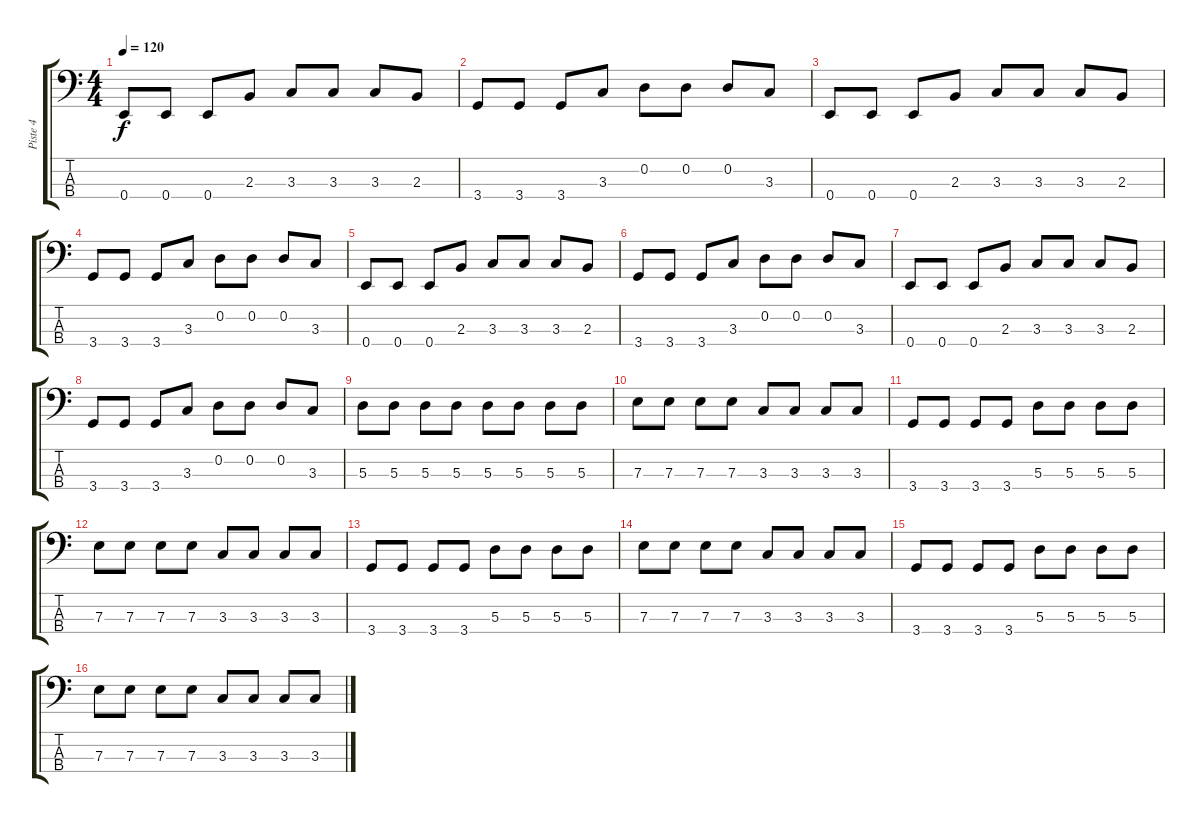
\track ("Piste 4" "Piste 4") {instrument electricbassfinger}
\staff {score tabs}
\tuning (G2 D2 A1 E1) {hide}
\ts (4 4)
\tempo 120
\clef f4
\ks c
0.4.8{dy f} 0.4.8 0.4.8 2.3.8 3.3.8 3.3.8 3.3.8 2.3.8 |
3.4.8 3.4.8 3.4.8 3.3.8 0.2.8 0.2.8 0.2.8 3.3.8 |
0.4.8 0.4.8 0.4.8 2.3.8 3.3.8 3.3.8 3.3.8 2.3.8 |
3.4.8 3.4.8 3.4.8 3.3.8 0.2.8 0.2.8 0.2.8 3.3.8 |
0.4.8 0.4.8 0.4.8 2.3.8 3.3.8 3.3.8 3.3.8 2.3.8 |
3.4.8 3.4.8 3.4.8 3.3.8 0.2.8 0.2.8 0.2.8 3.3.8 |
0.4.8 0.4.8 0.4.8 2.3.8 3.3.8 3.3.8 3.3.8 2.3.8 |
3.4.8 3.4.8 3.4.8 3.3.8 0.2.8 0.2.8 0.2.8 3.3.8 |
5.3.8 5.3.8 5.3.8 5.3.8 5.3.8 5.3.8 5.3.8 5.3.8 |
7.3.8 7.3.8 7.3.8 7.3.8 3.3.8 3.3.8 3.3.8 3.3.8 |
3.4.8 3.4.8 3.4.8 3.4.8 5.3.8 5.3.8 5.3.8 5.3.8 |
7.3.8 7.3.8 7.3.8 7.3.8 3.3.8 3.3.8 3.3.8 3.3.8 |
3.4.8 3.4.8 3.4.8 3.4.8 5.3.8 5.3.8 5.3.8 5.3.8 |
7.3.8 7.3.8 7.3.8 7.3.8 3.3.8 3.3.8 3.3.8 3.3.8 |
3.4.8 3.4.8 3.4.8 3.4.8 5.3.8 5.3.8 5.3.8 5.3.8 |
7.3.8 7.3.8 7.3.8 7.3.8 3.3.8 3.3.8 3.3.8 3.3.8
